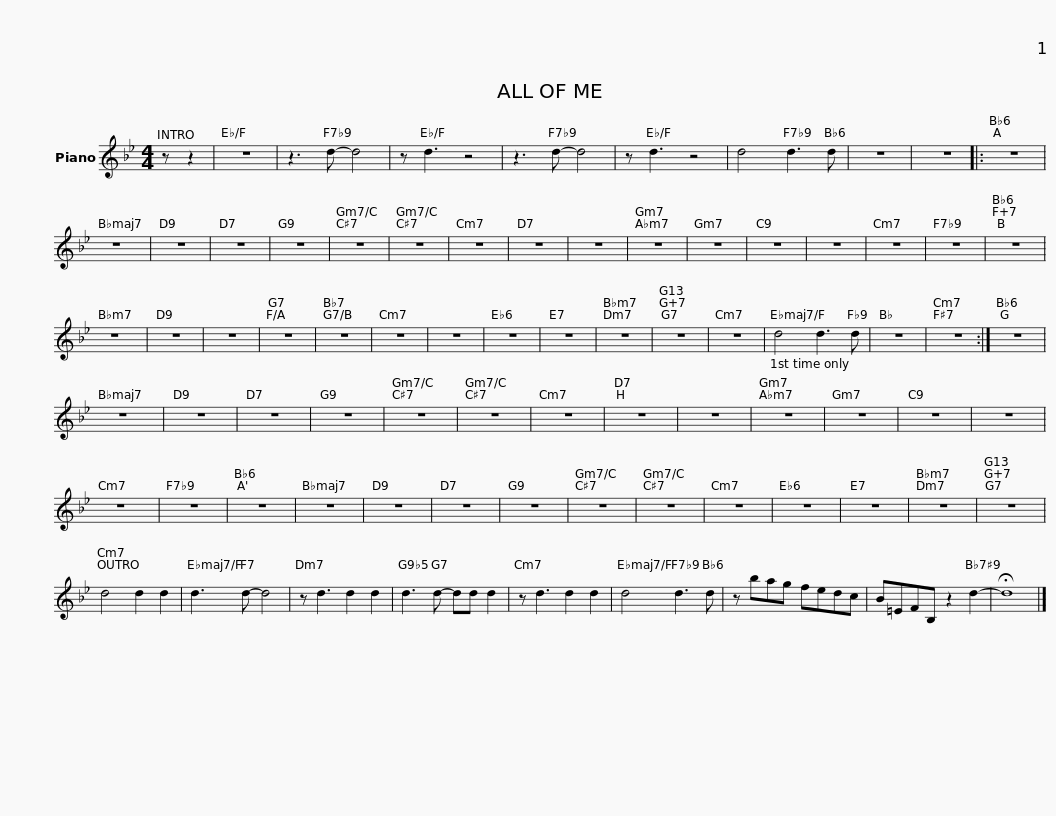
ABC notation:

X:1
L:1/8
M:4/4
I:linebreak $
K:Bb
V:1 treble
V:1
 z z2 | z8 | z3 d- d4 | z d3 z4 | z3 d- d4 | %5
 z d3 z4 | d4 d3 d | z8 | z8 |:$ z8 | %10
 z8 | z8 | z8 | z8 | z8 | %15
 z8 | z8 |$ z8 | z8 | z8 | %20
 z8 | z8 | z8 | z8 | z8 |$ %25
 z8 | z8 | z8 | z8 | z8 | %30
 z8 | z8 | z8 |$ z8 | z8 | %35
 z8 | z8 | z8 | d4 d3 d | z8 | %40
 z8 :|$ z8 | z8 | z8 | z8 | %45
 z8 | z8 | z8 | z8 |$ z8 | %50
 z8 | z8 | z8 | z8 | z8 | %55
 z8 | z8 |$ z8 | z8 | z8 | %60
 z8 | z8 | z8 |$ z8 | z8 | %65
 z8 | z8 | z8 | z8 |$ d4 d2 d2 | %70
 d3 d- d4 | z d3 d2 d2 | d3 d- dd d2 | z d3 d2 d2 | d4 d3 d |$ %75
 z bag fedc | B=EFB, z2 d2- | !fermata!d8 |] %78
